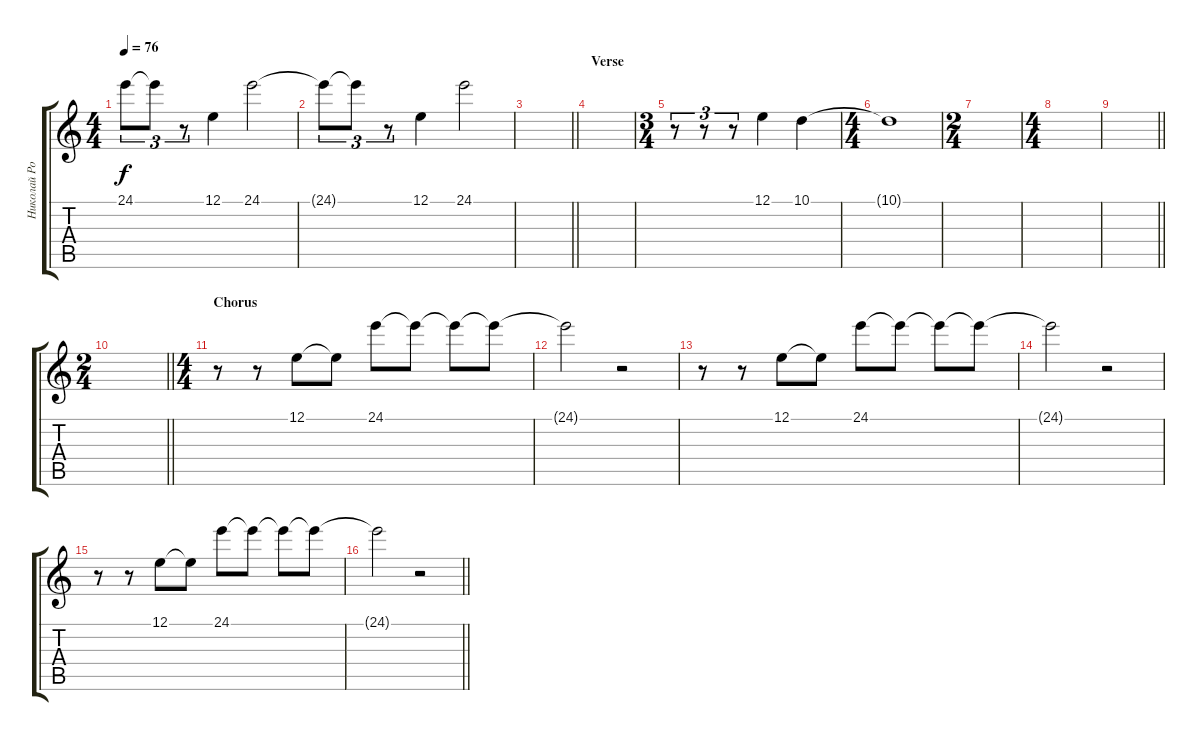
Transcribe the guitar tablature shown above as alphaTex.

\track ("Николай Ростовский" "Николай Ро") {instrument vibraphone}
\staff {score tabs}
\tuning (E4 B3 G3 D3 A2 E2) {hide}
\ts (4 4)
\tempo 76
\clef g2
\ks c
24.1{t}.8{tu (3 2) dy f} 24.1{t}.8{tu (3 2)} r.8{tu (3 2)} 12.1.4 24.1.2 |
24.1{t}.8{tu (3 2)} 24.1{t}.8{tu (3 2)} r.8{tu (3 2)} 12.1.4 24.1.2 |
\barLineRight lightlight
|
\section ("" "Verse")
|
\ts (3 4)
r.8{tu (3 2)} r.8{tu (3 2)} r.8{tu (3 2)} 12.1.4 10.1.4 |
\ts (4 4)
10.1{t}.1 |
\ts (2 4)
|
\ts (4 4)
|
\barLineRight lightlight
|
\ts (2 4)
\barLineRight lightlight
|
\ts (4 4)
\section ("" "Chorus")
r.8 r.8 12.1.8 12.1{t}.8 24.1.8 24.1{t}.8 24.1{t}.8 24.1{t}.8 |
24.1{t}.2 r.2 |
r.8 r.8 12.1.8 12.1{t}.8 24.1.8 24.1{t}.8 24.1{t}.8 24.1{t}.8 |
24.1{t}.2 r.2 |
r.8 r.8 12.1.8 12.1{t}.8 24.1.8 24.1{t}.8 24.1{t}.8 24.1{t}.8 |
\barLineRight lightlight
24.1{t}.2 r.2
